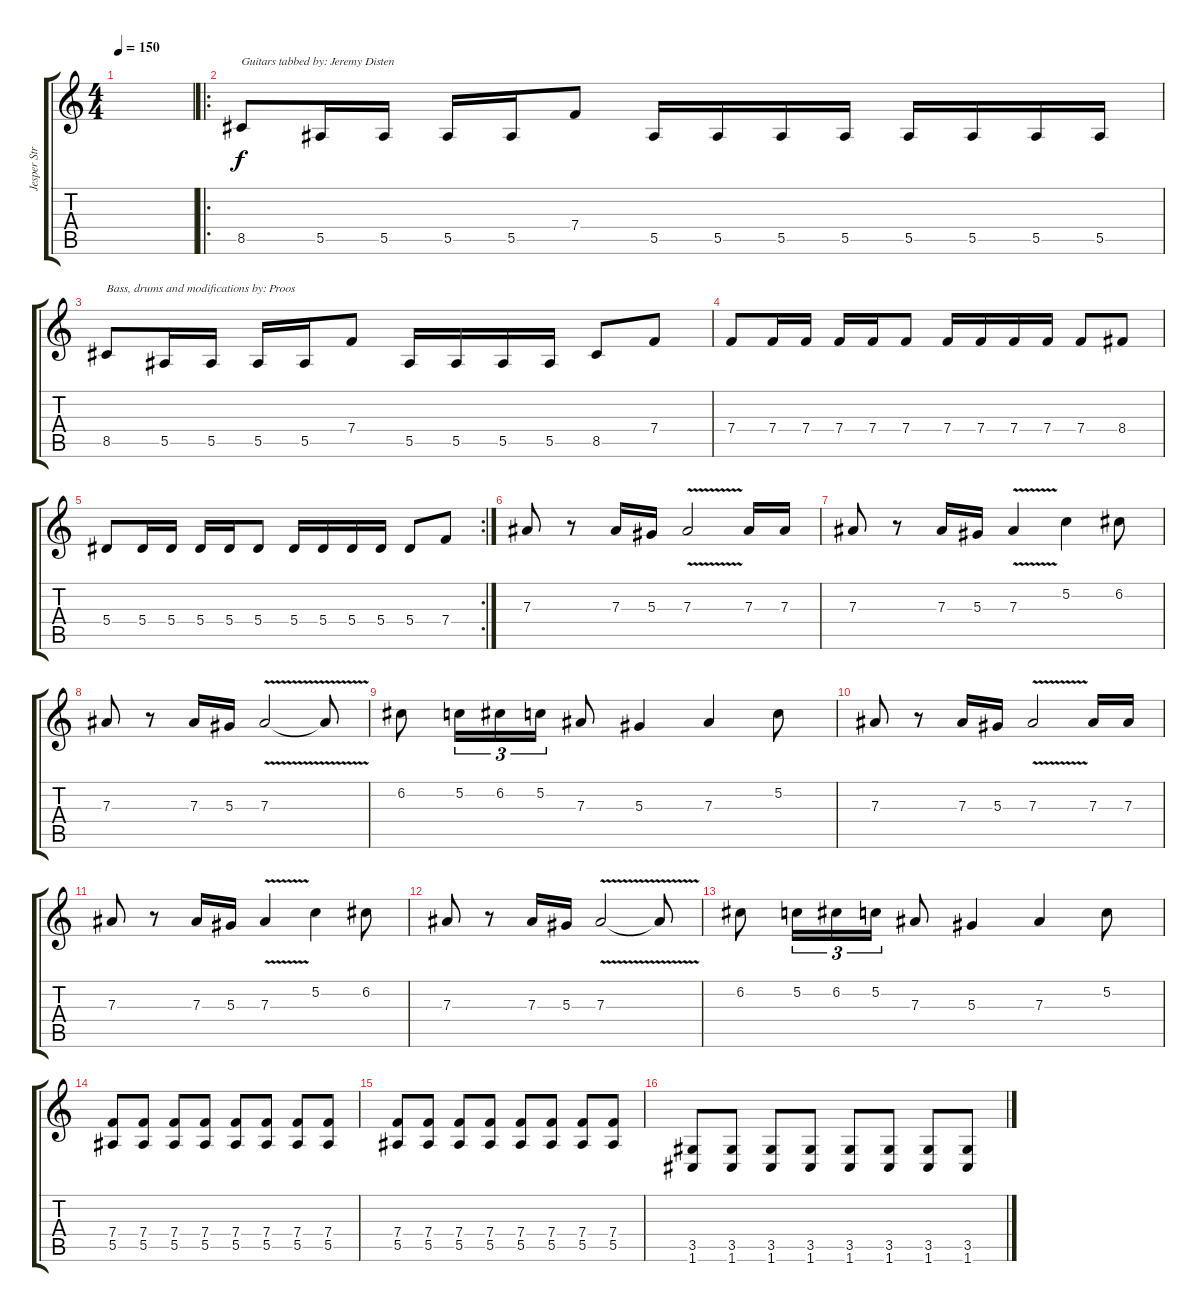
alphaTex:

\track ("Jesper Strömblad" "Jesper Str") {instrument distortionguitar}
\staff {score tabs}
\tuning (C4 G3 Eb3 Bb2 F2 C2) {hide}
\ts (4 4)
\tempo 150
\clef g2
\ks c
|
\ro
8.5.8{txt "Guitars tabbed by: Jeremy Disten"} 5.5.16 5.5.16 5.5.16 5.5.16 7.4.8 5.5.16 5.5.16 5.5.16 5.5.16 5.5.16 5.5.16 5.5.16 5.5.16 |
8.5.8{txt "Bass, drums and modifications by: Proos "} 5.5.16 5.5.16 5.5.16 5.5.16 7.4.8 5.5.16 5.5.16 5.5.16 5.5.16 8.5.8 7.4.8 |
7.4.8 7.4.16 7.4.16 7.4.16 7.4.16 7.4.8 7.4.16 7.4.16 7.4.16 7.4.16 7.4.8 8.4.8 |
\rc 2
5.4.8 5.4.16 5.4.16 5.4.16 5.4.16 5.4.8 5.4.16 5.4.16 5.4.16 5.4.16 5.4.8 7.4.8 |
7.3.8 r.8 7.3.16 5.3.16 7.3{v}.2 7.3.16 7.3.16 |
7.3.8 r.8 7.3.16 5.3.16 7.3{v}.4 5.2.4 6.2.8 |
7.3.8 r.8 7.3.16 5.3.16 7.3{v}.2 7.3{t}.8 |
6.2.8 5.2.16{tu (3 2)} 6.2.16{tu (3 2)} 5.2.16{tu (3 2)} 7.3.8 5.3.4 7.3.4 5.2.8 |
7.3.8 r.8 7.3.16 5.3.16 7.3{v}.2 7.3.16 7.3.16 |
7.3.8 r.8 7.3.16 5.3.16 7.3{v}.4 5.2.4 6.2.8 |
7.3.8 r.8 7.3.16 5.3.16 7.3{v}.2 7.3{t}.8 |
6.2.8 5.2.16{tu (3 2)} 6.2.16{tu (3 2)} 5.2.16{tu (3 2)} 7.3.8 5.3.4 7.3.4 5.2.8 |
(7.4 5.5).8 (7.4 5.5).8 (7.4 5.5).8 (7.4 5.5).8 (7.4 5.5).8 (7.4 5.5).8 (7.4 5.5).8 (7.4 5.5).8 |
(7.4 5.5).8 (7.4 5.5).8 (7.4 5.5).8 (7.4 5.5).8 (7.4 5.5).8 (7.4 5.5).8 (7.4 5.5).8 (7.4 5.5).8 |
(3.5 1.6).8 (3.5 1.6).8 (3.5 1.6).8 (3.5 1.6).8 (3.5 1.6).8 (3.5 1.6).8 (3.5 1.6).8 (3.5 1.6).8
